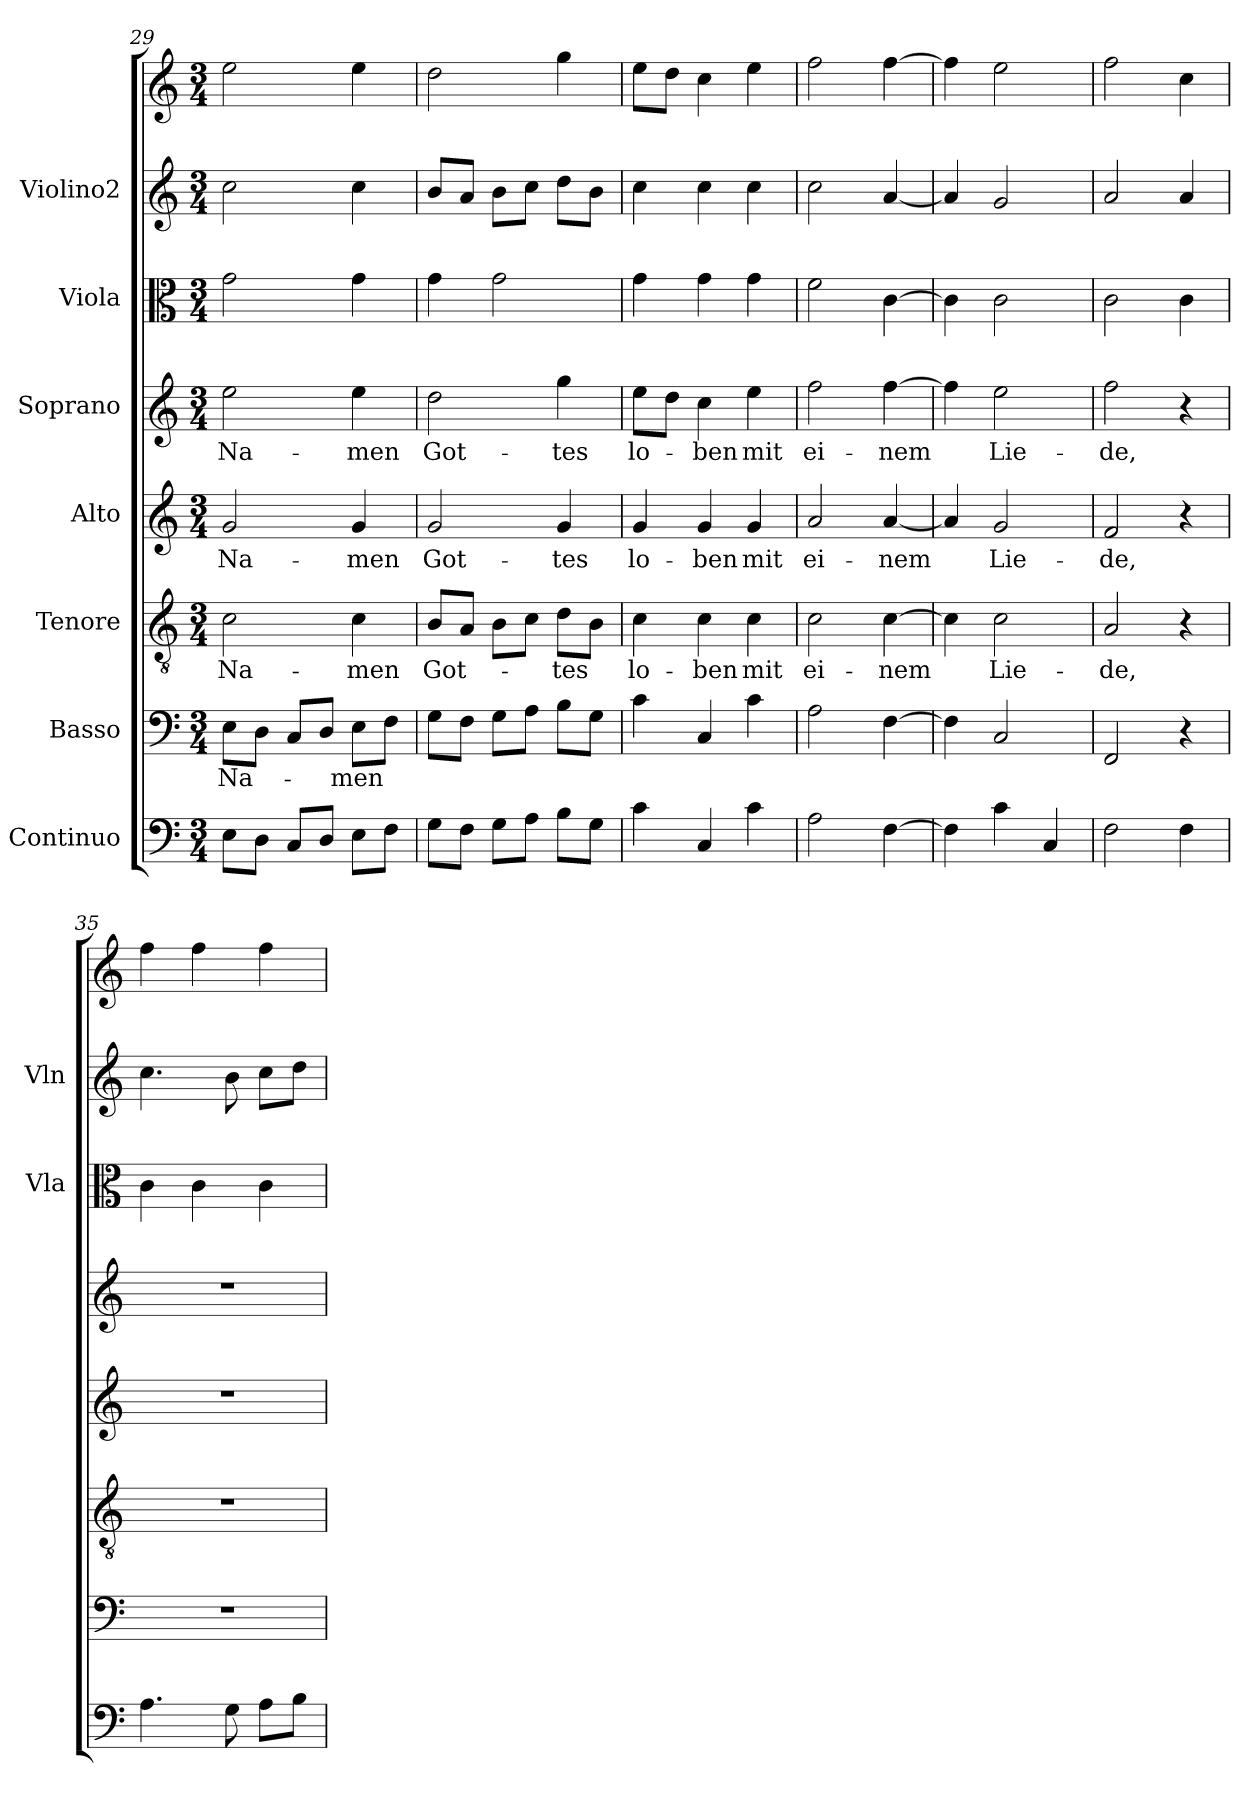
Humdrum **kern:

**kern	**kern	**text	**kern	**text	**kern	**text	**kern	**text	**kern	**kern	**kern
*part7	*part6	*part6	*part5	*part5	*part4	*part4	*part3	*part3	*part2	*part1	*part1
*staff8	*staff7	*staff7	*staff6	*staff6	*staff5	*staff5	*staff4	*staff4	*staff3	*staff2	*staff1
*I"Continuo	*I"Basso	*	*I"Tenore	*	*I"Alto	*	*I"Soprano	*	*I"Viola	*I"Violino2	*
*	*	*	*	*	*	*	*	*	*I'Vla	*I'Vln	*
!!LO:LB:g=z
*clefF4	*clefF4	*	*clefGv2	*	*clefG2	*	*clefG2	*	*clefC3	*clefG2	*clefG2
*k[]	*k[]	*	*k[]	*	*k[]	*	*k[]	*	*k[]	*k[]	*k[]
*M3/4	*M3/4	*	*M3/4	*	*M3/4	*	*M3/4	*	*M3/4	*M3/4	*M3/4
=29	=29	=29	=29	=29	=29	=29	=29	=29	=29	=29	=29
!	!	!LO:LY:b	!	!LO:LY:b	!	!LO:LY:b	!	!LO:LY:b	!	!	!
8E\L	8E\L	Na-	2c\	Na-	2g/	Na-	2ee\	Na-	2g\	2cc\	2ee\
8D\J	8D\J	.	.	.	.	.	.	.	.	.	.
8C/L	8C/L	.	.	.	.	.	.	.	.	.	.
8D/J	8D/J	.	.	.	.	.	.	.	.	.	.
!	!	!LO:LY:b	!	!LO:LY:b	!	!LO:LY:b	!	!LO:LY:b	!	!	!
8E\L	8E\L	men	4c\	men	4g/	men	4ee\	men	4g\	4cc\	4ee\
8F\J	8F\J	.	.	.	.	.	.	.	.	.	.
!!LO:PB:g=z
=30	=30	=30	=30	=30	=30	=30	=30	=30	=30	=30	=30
!	!	!	!	!LO:LY:b	!	!LO:LY:b	!	!LO:LY:b	!	!	!
8G\L	8G\L	.	8B/L	Got-	2g/	Got-	2dd\	Got-	4g\	8b/L	2dd\
8F\J	8F\J	.	8A/J	.	.	.	.	.	.	8a/J	.
8G\L	8G\L	.	8B\L	.	.	.	.	.	2g\	8b\L	.
8A\J	8A\J	.	8c\J	.	.	.	.	.	.	8cc\J	.
!	!	!	!	!LO:LY:b	!	!LO:LY:b	!	!LO:LY:b	!	!	!
8B\L	8B\L	.	8d\L	tes	4g/	tes	4gg\	tes	.	8dd\L	4gg\
8G\J	8G\J	.	8B\J	.	.	.	.	.	.	8b\J	.
=31	=31	=31	=31	=31	=31	=31	=31	=31	=31	=31	=31
!	!	!	!	!LO:LY:b	!	!LO:LY:b	!	!LO:LY:b	!	!	!
4c\	4c\	.	4c\	lo-	4g/	lo-	8ee\L	lo-	4g\	4cc\	8ee\L
.	.	.	.	.	.	.	8dd\J	.	.	.	8dd\J
!	!	!	!	!LO:LY:b	!	!LO:LY:b	!	!LO:LY:b	!	!	!
4C/	4C/	.	4c\	ben	4g/	ben	4cc\	ben	4g\	4cc\	4cc\
!	!	!	!	!LO:LY:b	!	!LO:LY:b	!	!LO:LY:b	!	!	!
4c\	4c\	.	4c\	mit	4g/	mit	4ee\	mit	4g\	4cc\	4ee\
=32	=32	=32	=32	=32	=32	=32	=32	=32	=32	=32	=32
!	!	!	!	!LO:LY:b	!	!LO:LY:b	!	!LO:LY:b	!	!	!
2A\	2A\	.	2c\	ei-	2a/	ei-	2ff\	ei-	2f\	2cc\	2ff\
!	!	!	!	!LO:LY:b	!	!LO:LY:b	!	!LO:LY:b	!	!	!
[4F\	[4F\	.	[4c\	nem	[4a/	nem	[4ff\	nem	[4c\	[4a/	[4ff\
=33	=33	=33	=33	=33	=33	=33	=33	=33	=33	=33	=33
4F\]	4F\]	.	4c\]	.	4a/]	.	4ff\]	.	4c\]	4a/]	4ff\]
!	!	!	!	!LO:LY:b	!	!LO:LY:b	!	!LO:LY:b	!	!	!
4c\	2C/	.	2c\	Lie-	2g/	Lie-	2ee\	Lie-	2c\	2g/	2ee\
4C/	.	.	.	.	.	.	.	.	.	.	.
=34	=34	=34	=34	=34	=34	=34	=34	=34	=34	=34	=34
!	!	!	!	!LO:LY:b	!	!LO:LY:b	!	!LO:LY:b	!	!	!
2F\	2FF/	.	2A/	de,	2f/	de,	2ff\	de,	2c\	2a/	2ff\
4F\	4r	.	4r	.	4r	.	4r	.	4c\	4a/	4cc\
=35	=35	=35	=35	=35	=35	=35	=35	=35	=35	=35	=35
4.A\	2.r	.	2.r	.	2.r	.	2.r	.	4c\	4.cc\	4ff\
.	.	.	.	.	.	.	.	.	4c\	.	4ff\
8G\	.	.	.	.	.	.	.	.	.	8b\	.
8A\L	.	.	.	.	.	.	.	.	4c\	8cc\L	4ff\
8B\J	.	.	.	.	.	.	.	.	.	8dd\J	.
=	=	=	=	=	=	=	=	=	=	=	=
*-	*-	*-	*-	*-	*-	*-	*-	*-	*-	*-	*-
